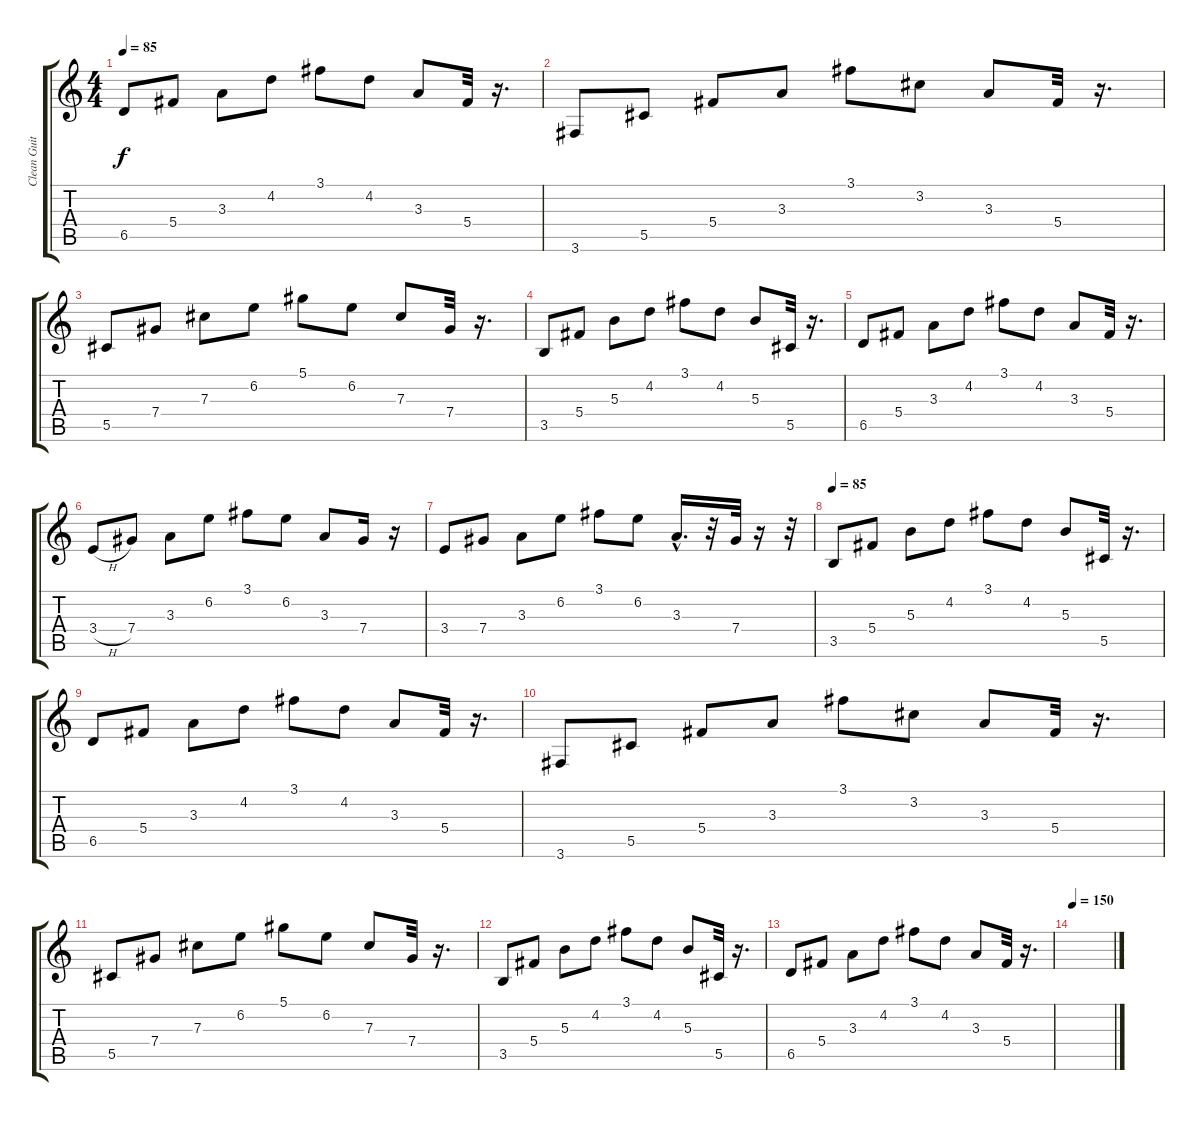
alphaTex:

\track ("Clean Guitar" "Clean Guit") {instrument electricguitarclean}
\staff {score tabs}
\tuning (Eb4 Bb3 Gb3 Db3 Ab2 Eb2) {hide}
\ts (4 4)
\tempo 85
\clef g2
\ks c
6.5.8{dy f} 5.4.8 3.3.8 4.2.8 3.1.8 4.2.8 3.3.8 5.4.32 r.16{d} |
3.6.8 5.5.8 5.4.8 3.3.8 3.1.8 3.2.8 3.3.8 5.4.32 r.16{d} |
5.5.8 7.4.8 7.3.8 6.2.8 5.1.8 6.2.8 7.3.8 7.4.32 r.16{d} |
3.5.8 5.4.8 5.3.8 4.2.8 3.1.8 4.2.8 5.3.8 5.5.32 r.16{d} |
6.5.8 5.4.8 3.3.8 4.2.8 3.1.8 4.2.8 3.3.8 5.4.32 r.16{d} |
3.4{h}.8 7.4.8 3.3.8 6.2.8 3.1.8 6.2.8 3.3.8 7.4.16 r.16 |
3.4.8 7.4.8 3.3.8 6.2.8 3.1.8 6.2.8 3.3{hac}.16{d} r.32 7.4.32 r.16 r.32 |
\tempo 85
3.5.8 5.4.8 5.3.8 4.2.8 3.1.8 4.2.8 5.3.8 5.5.32 r.16{d} |
6.5.8 5.4.8 3.3.8 4.2.8 3.1.8 4.2.8 3.3.8 5.4.32 r.16{d} |
3.6.8 5.5.8 5.4.8 3.3.8 3.1.8 3.2.8 3.3.8 5.4.32 r.16{d} |
5.5.8 7.4.8 7.3.8 6.2.8 5.1.8 6.2.8 7.3.8 7.4.32 r.16{d} |
3.5.8 5.4.8 5.3.8 4.2.8 3.1.8 4.2.8 5.3.8 5.5.32 r.16{d} |
6.5.8 5.4.8 3.3.8 4.2.8 3.1.8 4.2.8 3.3.8 5.4.32 r.16{d} |
\tempo 150
